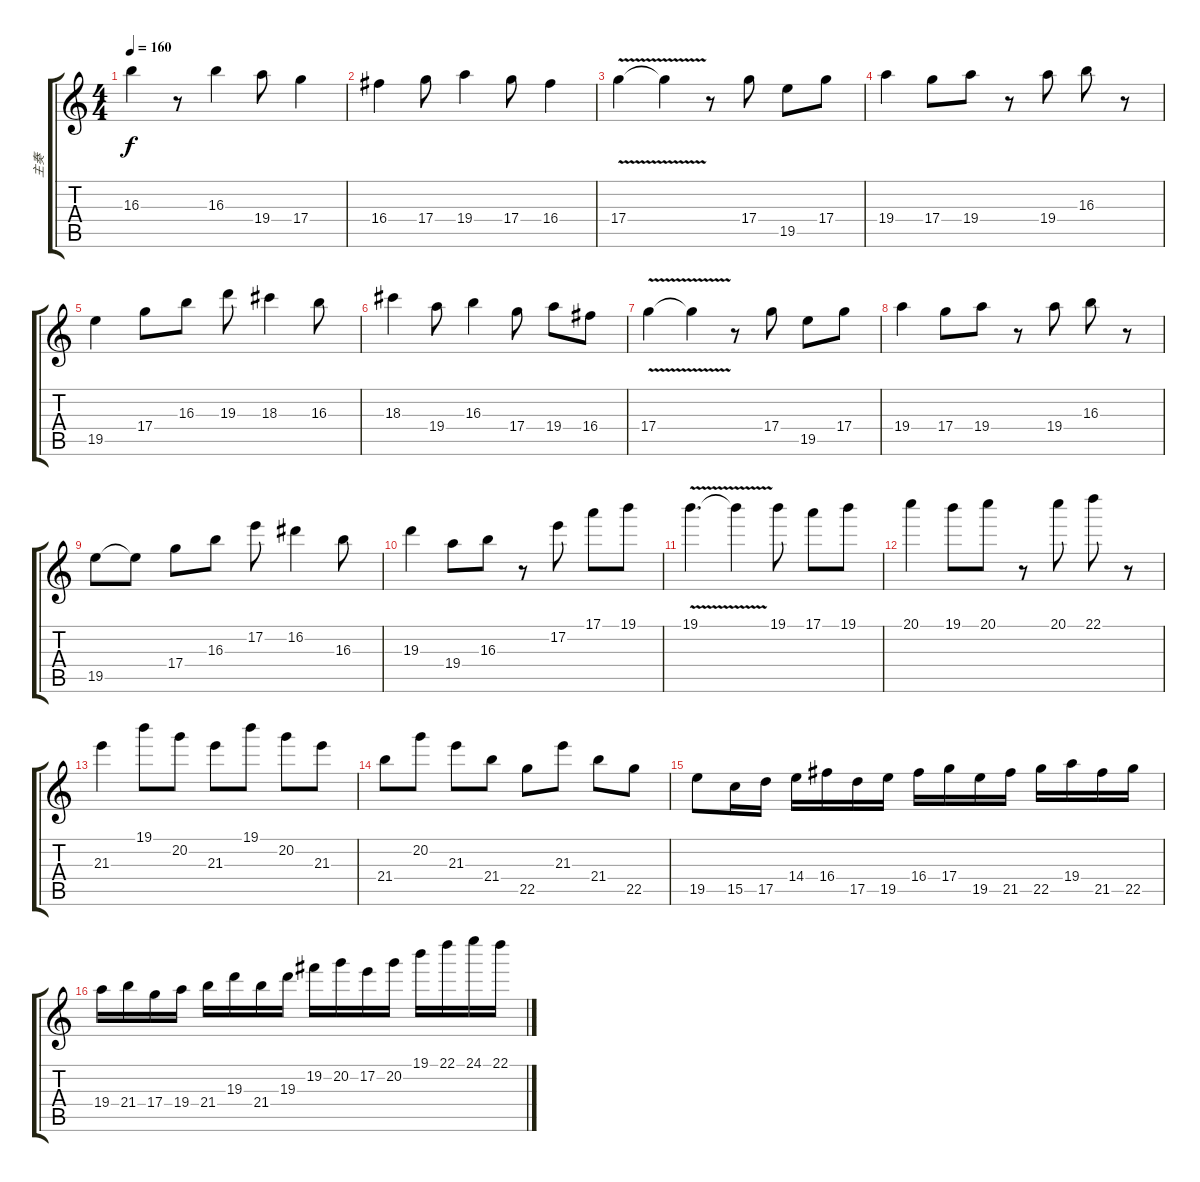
\track ("主奏" "主奏") {instrument overdrivenguitar}
\staff {score tabs}
\tuning (E4 B3 G3 D3 A2 E2) {hide}
\ts (4 4)
\tempo 160
\clef g2
\ks c
16.3.4{dy f} r.8 16.3.4 19.4.8 17.4.4 |
16.4.4 17.4.8 19.4.4 17.4.8 16.4.4 |
17.4{v}.4 17.4{t}.4 r.8 17.4.8 19.5.8 17.4.8 |
19.4.4 17.4.8 19.4.8 r.8 19.4.8 16.3.8 r.8 |
19.5.4 17.4.8 16.3.8 19.3.8 18.3.4 16.3.8 |
18.3.4 19.4.8 16.3.4 17.4.8 19.4.8 16.4.8 |
17.4{v}.4 17.4{t}.4 r.8 17.4.8 19.5.8 17.4.8 |
19.4.4 17.4.8 19.4.8 r.8 19.4.8 16.3.8 r.8 |
19.5.8 19.5{t}.8 17.4.8 16.3.8 17.2.8 16.2.4 16.3.8 |
19.3.4 19.4.8 16.3.8 r.8 17.2.8 17.1.8 19.1.8 |
19.1{v}.4{d} 19.1{t}.4 19.1.8 17.1.8 19.1.8 |
20.1.4 19.1.8 20.1.8 r.8 20.1.8 22.1.8 r.8 |
21.3.4 19.1.8 20.2.8 21.3.8 19.1.8 20.2.8 21.3.8 |
21.4.8 20.2.8 21.3.8 21.4.8 22.5.8 21.3.8 21.4.8 22.5.8 |
19.5.8 15.5.16 17.5.16 14.4.16 16.4.16 17.5.16 19.5.16 16.4.16 17.4.16 19.5.16 21.5.16 22.5.16 19.4.16 21.5.16 22.5.16 |
19.4.16 21.4.16 17.4.16 19.4.16 21.4.16 19.3.16 21.4.16 19.3.16 19.2.16 20.2.16 17.2.16 20.2.16 19.1.16 22.1.16 24.1.16 22.1.16
